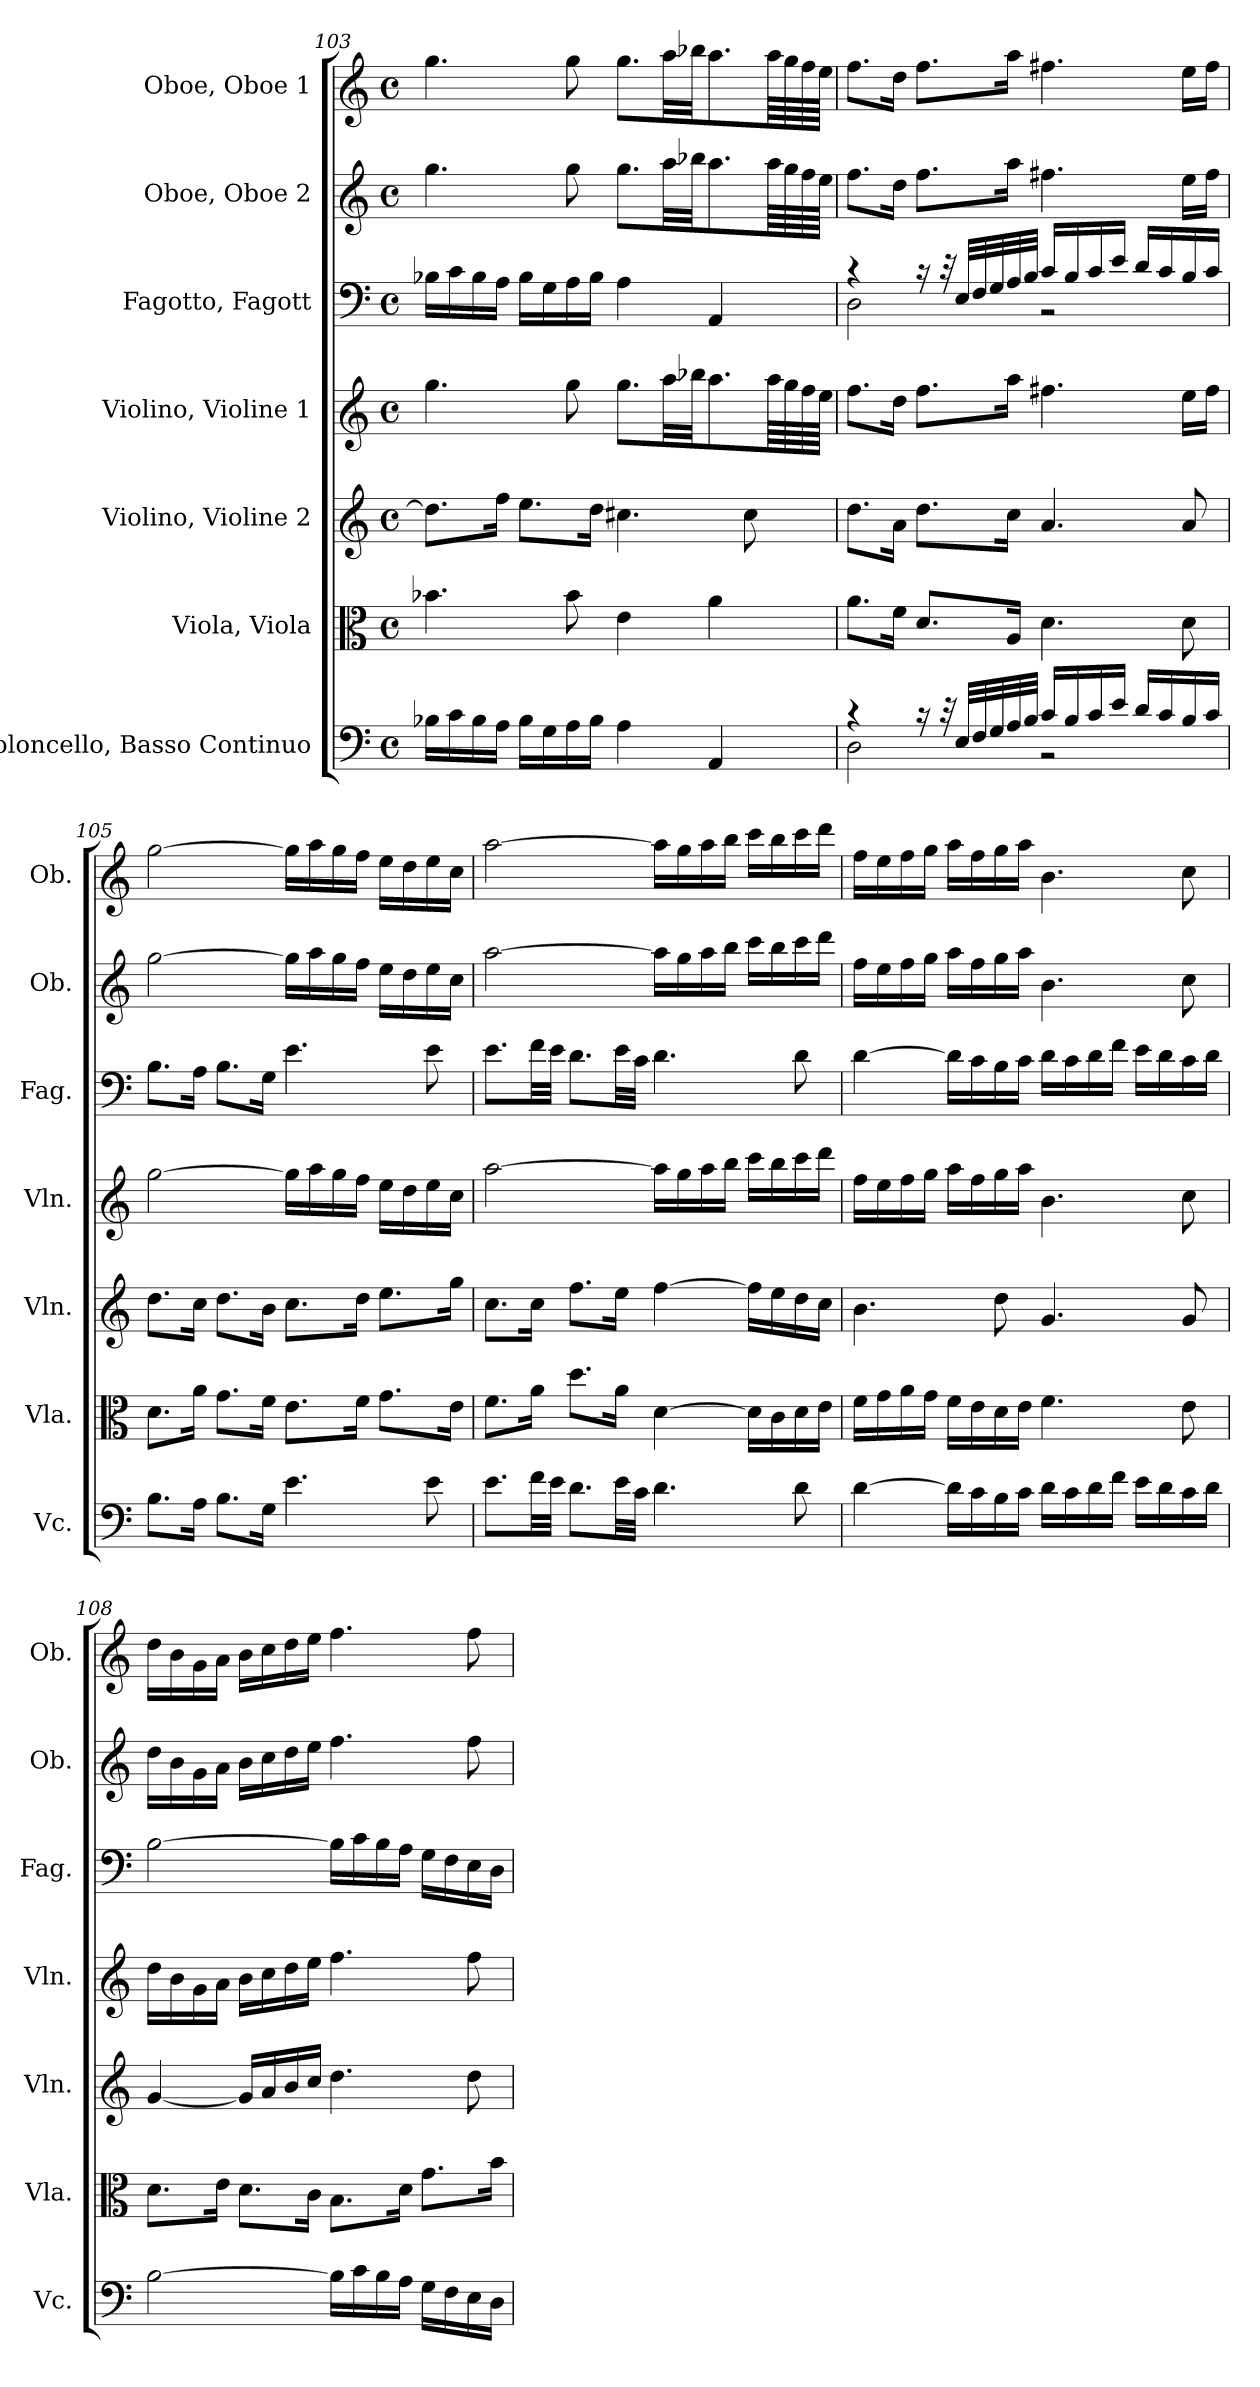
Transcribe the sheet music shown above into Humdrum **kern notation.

**kern	**kern	**kern	**kern	**kern	**kern	**kern
*part7	*part6	*part5	*part4	*part3	*part2	*part1
*staff7	*staff6	*staff5	*staff4	*staff3	*staff2	*staff1
*I"Violoncello, Basso Continuo	*I"Viola, Viola	*I"Violino, Violine 2	*I"Violino, Violine 1	*I"Fagotto, Fagott	*I"Oboe, Oboe 2	*I"Oboe, Oboe 1
*I'Vc.	*I'Vla.	*I'Vln.	*I'Vln.	*I'Fag.	*I'Ob.	*I'Ob.
!!LO:LB:g=z
*clefF4	*clefC3	*clefG2	*clefG2	*clefF4	*clefG2	*clefG2
*k[]	*k[]	*k[]	*k[]	*k[]	*k[]	*k[]
*M4/4	*M4/4	*M4/4	*M4/4	*M4/4	*M4/4	*M4/4
*met(c)	*met(c)	*met(c)	*met(c)	*met(c)	*met(c)	*met(c)
=103	=103	=103	=103	=103	=103	=103
16B-X\LL	4.b-X\	8.dd\L]	4.gg\	16B-X\LL	4.gg\	4.gg\
16c\	.	.	.	16c\	.	.
16B-\	.	.	.	16B-\	.	.
16A\JJ	.	16ff\Jk	.	16A\JJ	.	.
16B-\LL	.	8.ee\L	.	16B-\LL	.	.
16G\	.	.	.	16G\	.	.
16A\	8b-\	.	8gg\	16A\	8gg\	8gg\
16B-\JJ	.	16dd\Jk	.	16B-\JJ	.	.
4A\	4e\	4.cc#X\	8.gg\L	4A\	8.gg\L	8.gg\L
.	.	.	32aa\LL	.	32aa\LL	32aa\LL
.	.	.	32bb-X\JJ	.	32bb-X\JJ	32bb-X\JJ
4AA/	4a\	.	8.aa\	4AA/	8.aa\	8.aa\
.	.	8cc#\	.	.	.	.
.	.	.	64aa\LLL	.	64aa\LLL	64aa\LLL
.	.	.	64gg\	.	64gg\	64gg\
.	.	.	64ff\	.	64ff\	64ff\
.	.	.	64ee\JJJJ	.	64ee\JJJJ	64ee\JJJJ
=104	=104	=104	=104	=104	=104	=104
*^	*	*	*	*^	*	*
4r	2D\	8.a\L	8.dd\L	8.ff\L	4r	2D\	8.ff\L	8.ff\L
.	.	16f\Jk	16a\Jk	16dd\Jk	.	.	16dd\Jk	16dd\Jk
16r	.	8.d/L	8.dd\L	8.ff\L	16r	.	8.ff\L	8.ff\L
32r	.	.	.	.	32r	.	.	.
32E/LLL	.	.	.	.	32E/LLL	.	.	.
32F/	.	.	.	.	32F/	.	.	.
32G/	.	.	.	.	32G/	.	.	.
32A/	.	16A/Jk	16cc\Jk	16aa\Jk	32A/	.	16aa\Jk	16aa\Jk
32B/JJJ	.	.	.	.	32B/JJJ	.	.	.
16c/LL	2r	4.d\	4.a/	4.ff#X\	16c/LL	2r	4.ff#X\	4.ff#X\
16B/	.	.	.	.	16B/	.	.	.
16c/	.	.	.	.	16c/	.	.	.
16e/JJ	.	.	.	.	16e/JJ	.	.	.
16d/LL	.	.	.	.	16d/LL	.	.	.
16c/	.	.	.	.	16c/	.	.	.
16B/	.	8d\	8a/	16ee\LL	16B/	.	16ee\LL	16ee\LL
16c/JJ	.	.	.	16ff#\JJ	16c/JJ	.	16ff#\JJ	16ff#\JJ
*v	*v	*	*	*	*v	*v	*	*
=105	=105	=105	=105	=105	=105	=105
8.B\L	8.d\L	8.dd\L	[2gg\	8.B\L	[2gg\	[2gg\
16A\Jk	16a\Jk	16cc\Jk	.	16A\Jk	.	.
8.B\L	8.g\L	8.dd\L	.	8.B\L	.	.
16G\Jk	16f\Jk	16b\Jk	.	16G\Jk	.	.
4.e\	8.e\L	8.cc\L	16gg\LL]	4.e\	16gg\LL]	16gg\LL]
.	.	.	16aa\	.	16aa\	16aa\
.	.	.	16gg\	.	16gg\	16gg\
.	16f\Jk	16dd\Jk	16ff\JJ	.	16ff\JJ	16ff\JJ
.	8.g\L	8.ee\L	16ee\LL	.	16ee\LL	16ee\LL
.	.	.	16dd\	.	16dd\	16dd\
8e\	.	.	16ee\	8e\	16ee\	16ee\
.	16e\Jk	16gg\Jk	16cc\JJ	.	16cc\JJ	16cc\JJ
!!LO:PB:g=z
=106	=106	=106	=106	=106	=106	=106
8.e\L	8.f\L	8.cc\L	[2aa\	8.e\L	[2aa\	[2aa\
32f\LL	16a\Jk	16cc\Jk	.	32f\LL	.	.
32e\JJJ	.	.	.	32e\JJJ	.	.
8.d\L	8.dd\L	8.ff\L	.	8.d\L	.	.
32e\LL	16a\Jk	16ee\Jk	.	32e\LL	.	.
32c\JJJ	.	.	.	32c\JJJ	.	.
4.d\	[4d\	[4ff\	16aa\LL]	4.d\	16aa\LL]	16aa\LL]
.	.	.	16gg\	.	16gg\	16gg\
.	.	.	16aa\	.	16aa\	16aa\
.	.	.	16bb\JJ	.	16bb\JJ	16bb\JJ
.	16d\LL]	16ff\LL]	16ccc\LL	.	16ccc\LL	16ccc\LL
.	16c\	16ee\	16bb\	.	16bb\	16bb\
8d\	16d\	16dd\	16ccc\	8d\	16ccc\	16ccc\
.	16e\JJ	16cc\JJ	16ddd\JJ	.	16ddd\JJ	16ddd\JJ
=107	=107	=107	=107	=107	=107	=107
[4d\	16f\LL	4.b\	16ff\LL	[4d\	16ff\LL	16ff\LL
.	16g\	.	16ee\	.	16ee\	16ee\
.	16a\	.	16ff\	.	16ff\	16ff\
.	16g\JJ	.	16gg\JJ	.	16gg\JJ	16gg\JJ
16d\LL]	16f\LL	.	16aa\LL	16d\LL]	16aa\LL	16aa\LL
16c\	16e\	.	16ff\	16c\	16ff\	16ff\
16B\	16d\	8dd\	16gg\	16B\	16gg\	16gg\
16c\JJ	16e\JJ	.	16aa\JJ	16c\JJ	16aa\JJ	16aa\JJ
16d\LL	4.f\	4.g/	4.b\	16d\LL	4.b\	4.b\
16c\	.	.	.	16c\	.	.
16d\	.	.	.	16d\	.	.
16f\JJ	.	.	.	16f\JJ	.	.
16e\LL	.	.	.	16e\LL	.	.
16d\	.	.	.	16d\	.	.
16c\	8e\	8g/	8cc\	16c\	8cc\	8cc\
16d\JJ	.	.	.	16d\JJ	.	.
!!LO:LB:g=z
=108	=108	=108	=108	=108	=108	=108
[2B\	8.d\L	[4g/	16dd\LL	[2B\	16dd\LL	16dd\LL
.	.	.	16b\	.	16b\	16b\
.	.	.	16g\	.	16g\	16g\
.	16e\Jk	.	16a\JJ	.	16a\JJ	16a\JJ
.	8.d\L	16g/LL]	16b\LL	.	16b\LL	16b\LL
.	.	16a/	16cc\	.	16cc\	16cc\
.	.	16b/	16dd\	.	16dd\	16dd\
.	16c\Jk	16cc/JJ	16ee\JJ	.	16ee\JJ	16ee\JJ
16B\LL]	8.B\L	4.dd\	4.ff\	16B\LL]	4.ff\	4.ff\
16c\	.	.	.	16c\	.	.
16B\	.	.	.	16B\	.	.
16A\JJ	16d\Jk	.	.	16A\JJ	.	.
16G\LL	8.g\L	.	.	16G\LL	.	.
16F\	.	.	.	16F\	.	.
16E\	.	8dd\	8ff\	16E\	8ff\	8ff\
16D\JJ	16b\Jk	.	.	16D\JJ	.	.
=	=	=	=	=	=	=
*-	*-	*-	*-	*-	*-	*-
